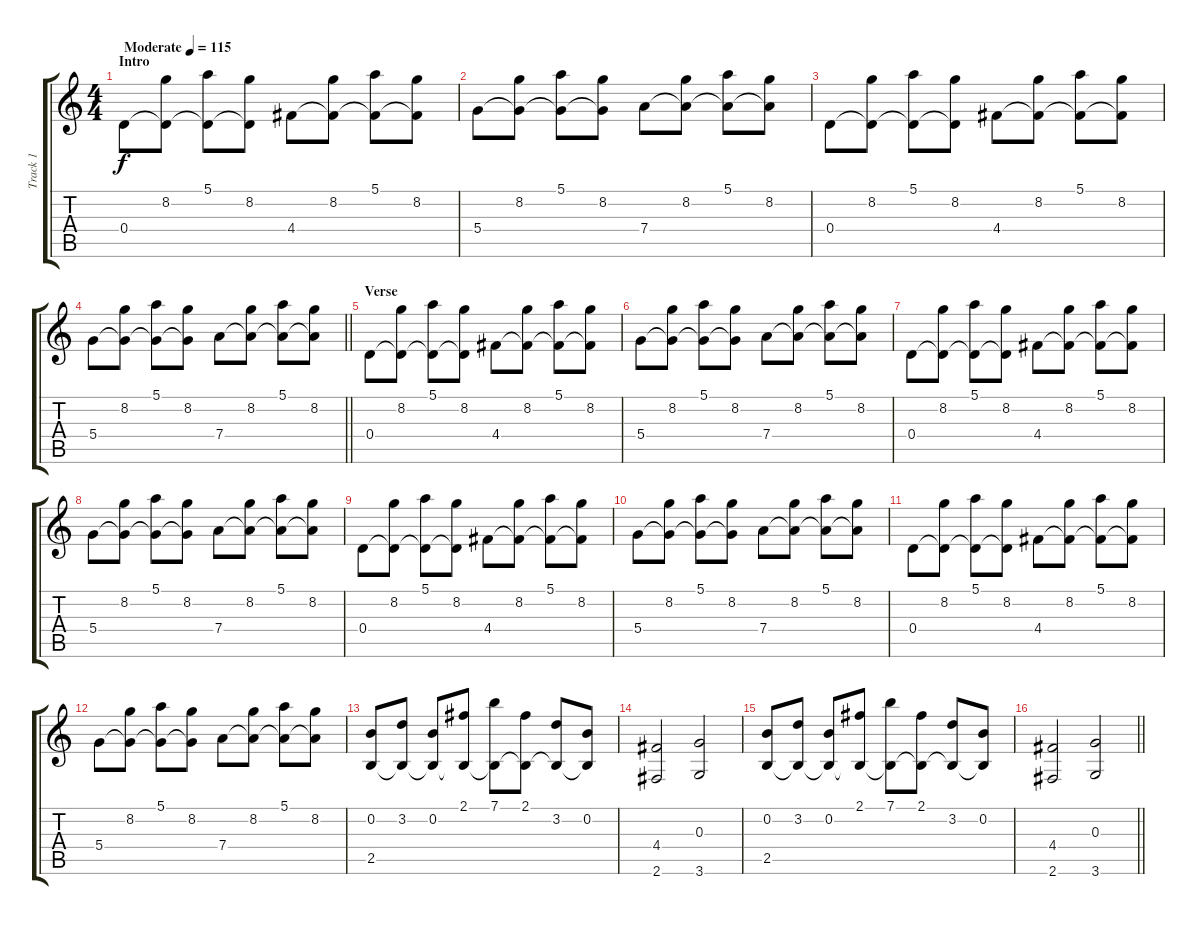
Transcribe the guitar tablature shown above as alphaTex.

\track ("Track 1" "Track 1") {instrument acousticguitarnylon}
\staff {score tabs}
\tuning (E4 B3 G3 D3 A2 E2) {hide}
\ts (4 4)
\section ("" "Intro")
\tempo (115 "Moderate")
\clef g2
\ks c
0.4.8{dy f instrument acousticguitarnylon} (8.2 0.4{t}).8 (5.1 0.4{t}).8 (8.2 0.4{t}).8 4.4.8 (8.2 4.4{t}).8 (5.1 4.4{t}).8 (8.2 4.4{t}).8 |
5.4.8 (8.2 5.4{t}).8 (5.1 5.4{t}).8 (8.2 5.4{t}).8 7.4.8 (8.2 7.4{t}).8 (5.1 7.4{t}).8 (8.2 7.4{t}).8 |
0.4.8 (8.2 0.4{t}).8 (5.1 0.4{t}).8 (8.2 0.4{t}).8 4.4.8 (8.2 4.4{t}).8 (5.1 4.4{t}).8 (8.2 4.4{t}).8 |
\barLineRight lightlight
5.4.8 (8.2 5.4{t}).8 (5.1 5.4{t}).8 (8.2 5.4{t}).8 7.4.8 (8.2 7.4{t}).8 (5.1 7.4{t}).8 (8.2 7.4{t}).8 |
\section ("" "Verse")
0.4.8 (8.2 0.4{t}).8 (5.1 0.4{t}).8 (8.2 0.4{t}).8 4.4.8 (8.2 4.4{t}).8 (5.1 4.4{t}).8 (8.2 4.4{t}).8 |
5.4.8 (8.2 5.4{t}).8 (5.1 5.4{t}).8 (8.2 5.4{t}).8 7.4.8 (8.2 7.4{t}).8 (5.1 7.4{t}).8 (8.2 7.4{t}).8 |
0.4.8 (8.2 0.4{t}).8 (5.1 0.4{t}).8 (8.2 0.4{t}).8 4.4.8 (8.2 4.4{t}).8 (5.1 4.4{t}).8 (8.2 4.4{t}).8 |
5.4.8 (8.2 5.4{t}).8 (5.1 5.4{t}).8 (8.2 5.4{t}).8 7.4.8 (8.2 7.4{t}).8 (5.1 7.4{t}).8 (8.2 7.4{t}).8 |
0.4.8 (8.2 0.4{t}).8 (5.1 0.4{t}).8 (8.2 0.4{t}).8 4.4.8 (8.2 4.4{t}).8 (5.1 4.4{t}).8 (8.2 4.4{t}).8 |
5.4.8 (8.2 5.4{t}).8 (5.1 5.4{t}).8 (8.2 5.4{t}).8 7.4.8 (8.2 7.4{t}).8 (5.1 7.4{t}).8 (8.2 7.4{t}).8 |
0.4.8 (8.2 0.4{t}).8 (5.1 0.4{t}).8 (8.2 0.4{t}).8 4.4.8 (8.2 4.4{t}).8 (5.1 4.4{t}).8 (8.2 4.4{t}).8 |
5.4.8 (8.2 5.4{t}).8 (5.1 5.4{t}).8 (8.2 5.4{t}).8 7.4.8 (8.2 7.4{t}).8 (5.1 7.4{t}).8 (8.2 7.4{t}).8 |
(0.2 2.5).8 (3.2 2.5{t}).8 (0.2 2.5{t}).8 (2.1 2.5{t}).8 (7.1 2.5{t}).8 (2.1 2.5{t}).8 (3.2 2.5{t}).8 (0.2 2.5{t}).8 |
(4.4 2.6).2 (0.3 3.6).2 |
(0.2 2.5).8 (3.2 2.5{t}).8 (0.2 2.5{t}).8 (2.1 2.5{t}).8 (7.1 2.5{t}).8 (2.1 2.5{t}).8 (3.2 2.5{t}).8 (0.2 2.5{t}).8 |
\barLineRight lightlight
(4.4 2.6).2 (0.3 3.6).2
